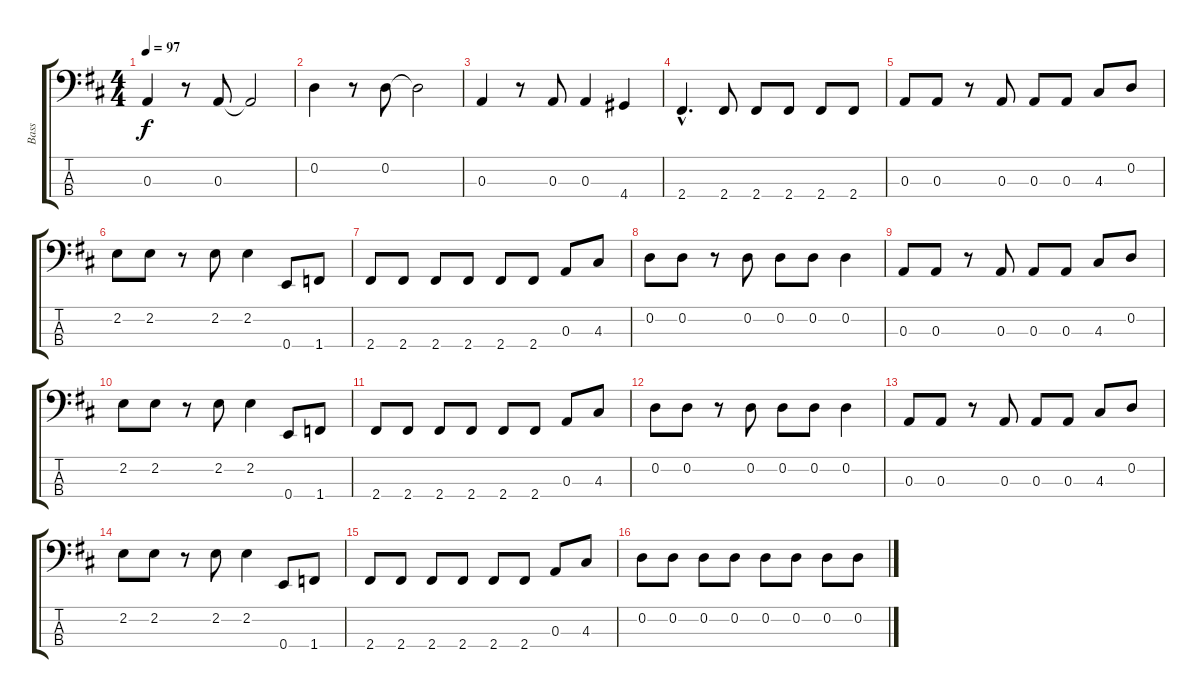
\track ("Bass" "Bass") {instrument electricbassfinger}
\staff {score tabs}
\tuning (G2 D2 A1 E1) {hide}
\ts (4 4)
\tempo 97
\clef f4
\ks d
0.3.4{dy f} r.8 0.3.8 0.3{t}.2 |
0.2.4 r.8 0.2.8 0.2{t}.2 |
0.3.4 r.8 0.3.8 0.3.4 4.4.4 |
2.4{hac}.4{d} 2.4.8 2.4.8 2.4.8 2.4.8 2.4.8 |
0.3.8 0.3.8 r.8 0.3.8 0.3.8 0.3.8 4.3.8 0.2.8 |
2.2.8 2.2.8 r.8 2.2.8 2.2.4 0.4.8 1.4.8 |
2.4.8 2.4.8 2.4.8 2.4.8 2.4.8 2.4.8 0.3.8 4.3.8 |
0.2.8 0.2.8 r.8 0.2.8 0.2.8 0.2.8 0.2.4 |
0.3.8 0.3.8 r.8 0.3.8 0.3.8 0.3.8 4.3.8 0.2.8 |
2.2.8 2.2.8 r.8 2.2.8 2.2.4 0.4.8 1.4.8 |
2.4.8 2.4.8 2.4.8 2.4.8 2.4.8 2.4.8 0.3.8 4.3.8 |
0.2.8 0.2.8 r.8 0.2.8 0.2.8 0.2.8 0.2.4 |
0.3.8 0.3.8 r.8 0.3.8 0.3.8 0.3.8 4.3.8 0.2.8 |
2.2.8 2.2.8 r.8 2.2.8 2.2.4 0.4.8 1.4.8 |
2.4.8 2.4.8 2.4.8 2.4.8 2.4.8 2.4.8 0.3.8 4.3.8 |
0.2.8 0.2.8 0.2.8 0.2.8 0.2.8 0.2.8 0.2.8 0.2.8
